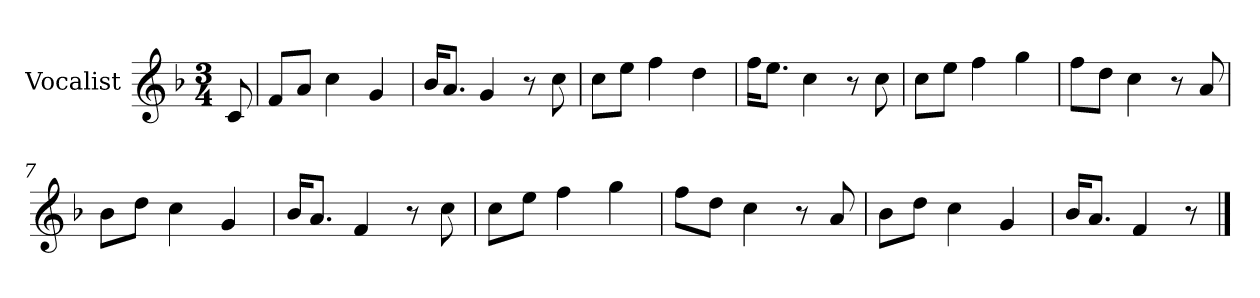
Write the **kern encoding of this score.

**kern
*part1
*staff1
*I"Vocalist
*k[b-]
*F:
*M3/4
=
8c
=1
8fL
8aJ
4cc
4g
=2
16b-KL
8.aJ
4g
8r
8cc
=3
8ccL
8eeJ
4ff
4dd
=4
16ffKL
8.eeJ
4cc
8r
8cc
=5
8ccL
8eeJ
4ff
4gg
=6
8ffL
8ddJ
4cc
8r
8a
=7
8b-L
8ddJ
4cc
4g
=8
16b-KL
8.aJ
4f
8r
8cc
=9
8ccL
8eeJ
4ff
4gg
=10
8ffL
8ddJ
4cc
8r
8a
=11
8b-L
8ddJ
4cc
4g
=12
16b-KL
8.aJ
4f
8r
==
*-
